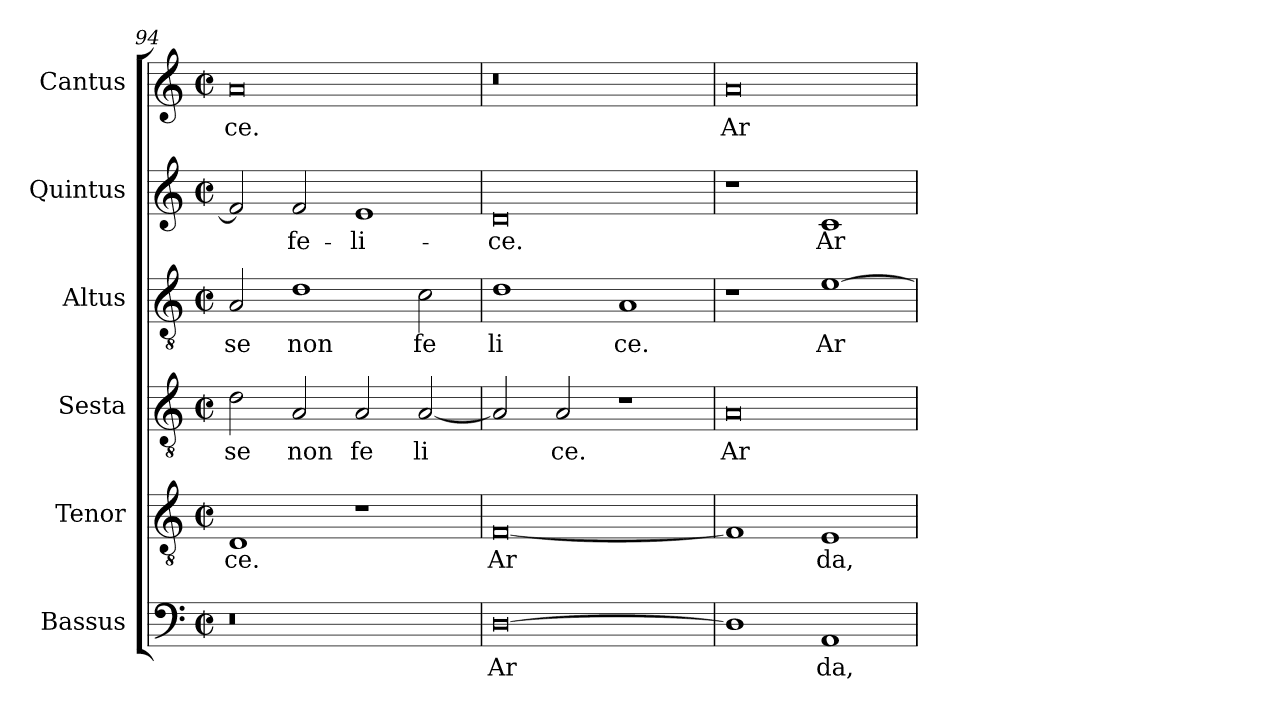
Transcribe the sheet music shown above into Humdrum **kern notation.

**kern	**text	**kern	**text	**kern	**text	**kern	**text	**kern	**text	**kern	**text
*part6	*part6	*part5	*part5	*part4	*part4	*part3	*part3	*part2	*part2	*part1	*part1
*staff6	*staff6	*staff5	*staff5	*staff4	*staff4	*staff3	*staff3	*staff2	*staff2	*staff1	*staff1
*I"Bassus	*	*I"Tenor	*	*I"Sesta	*	*I"Altus	*	*I"Quintus	*	*I"Cantus	*
*I'Bassus	*	*I'Tenor	*	*I'Sesta	*	*I'Altus	*	*I'Quintus	*	*I'Cantus	*
*clefF4	*	*clefGv2	*	*clefGv2	*	*clefGv2	*	*clefG2	*	*clefG2	*
*k[]	*	*k[]	*	*k[]	*	*k[]	*	*k[]	*	*k[]	*
*C:	*	*C:	*	*C:	*	*C:	*	*C:	*	*C:	*
*M2/2	*	*M2/2	*	*M2/2	*	*M2/2	*	*M2/2	*	*M2/2	*
*met(c|)	*	*met(c|)	*	*met(c|)	*	*met(c|)	*	*met(c|)	*	*met(c|)	*
=94	=94	=94	=94	=94	=94	=94	=94	=94	=94	=94	=94
!	!	!	!LO:LY:b:cj	!	!LO:LY:b:cj	!	!LO:LY:b:cj	!	!LO:LY:b:cj	!	!LO:LY:b:cj
0r	.	1D	ce.	2d\	se	2A/	se	2f/]	.	0a	ce.
!	!	!	!	!	!LO:LY:b:cj	!	!LO:LY:b:cj	!	!LO:LY:b:cj	!	!
.	.	.	.	2A/	non	1d	non	2f/	fe-	.	.
!	!	!	!	!	!LO:LY:b:cj	!	!	!	!LO:LY:b:cj	!	!
.	.	1r	.	2A/	fe	.	.	1e	-li-	.	.
!	!	!	!	!	!LO:LY:b:cj	!	!LO:LY:b:cj	!	!	!	!
.	.	.	.	[<2A/	li	2c\	fe	.	.	.	.
=95	=95	=95	=95	=95	=95	=95	=95	=95	=95	=95	=95
!	!LO:LY:b	!	!LO:LY:b:cj	!	!LO:LY:b:cj	!	!LO:LY:b:cj	!	!LO:LY:b:cj	!	!
[>0D	Ar	[<0F	Ar	2A/]	.	1d	li	0d	-ce.	0r	.
!	!	!	!	!	!LO:LY:b:cj	!	!	!	!	!	!
.	.	.	.	2A/	ce.	.	.	.	.	.	.
!	!	!	!	!	!	!	!LO:LY:b:cj	!	!	!	!
.	.	.	.	1r	.	1A	ce.	.	.	.	.
=96	=96	=96	=96	=96	=96	=96	=96	=96	=96	=96	=96
!	!LO:LY:b	!	!LO:LY:b:cj	!	!LO:LY:b:cj	!	!	!	!	!	!LO:LY:b:cj
1D]	.	1F]	.	0A	Ar	1r	.	1r	.	0a	Ar
!	!LO:LY:b	!	!LO:LY:b:cj	!	!	!	!LO:LY:b:cj	!	!LO:LY:b:cj	!	!
1AA	da,	1E	da,	.	.	[<1e	Ar	1c	Ar-	.	.
=	=	=	=	=	=	=	=	=	=	=	=
*-	*-	*-	*-	*-	*-	*-	*-	*-	*-	*-	*-
